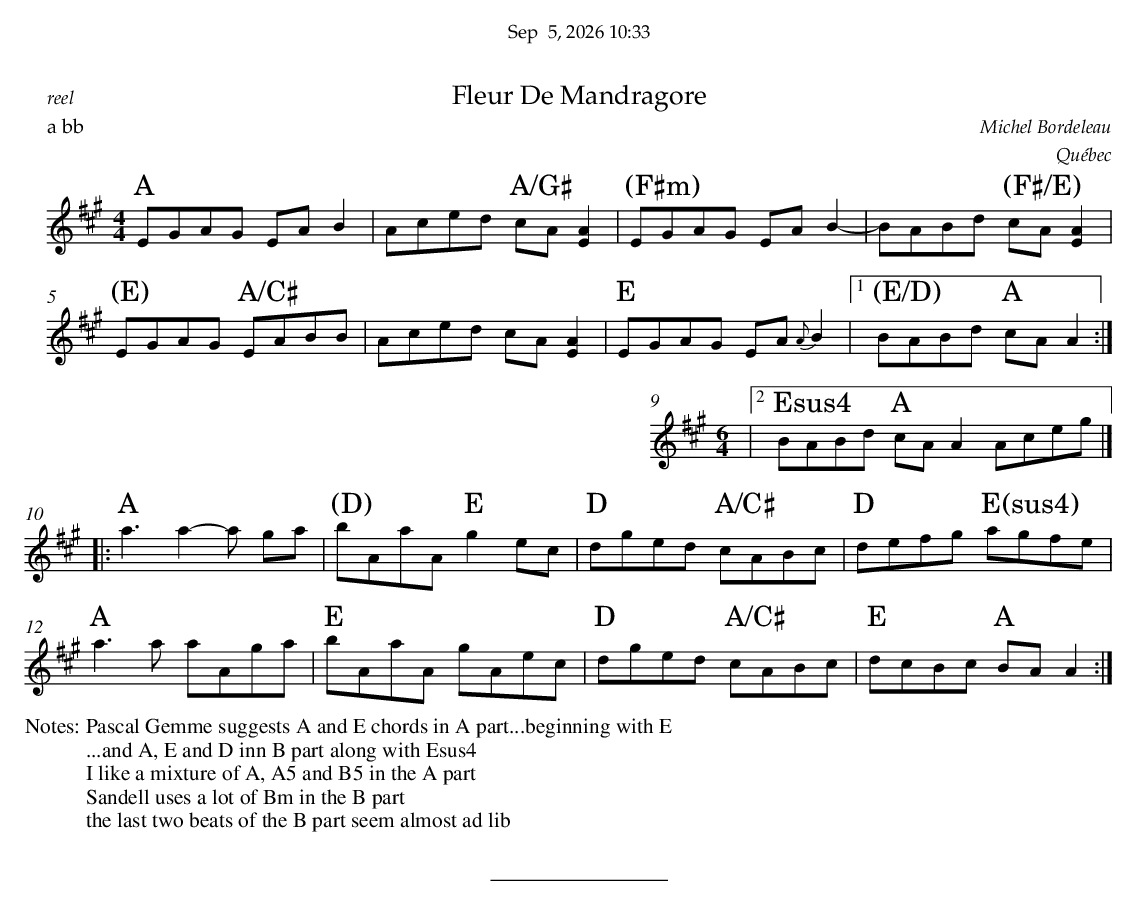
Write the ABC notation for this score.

X:1
T:Fleur De Mandragore
C:Michel Bordeleau
O:Québec
P:a bb
M:4/4
L:1/8
K:Amaj
"A" EGAG EA B2|Aced "A/G#" cA [AE]2 | "(F#m)" EGAG EA B2-|BABd "(F#/E)"cA [AE]2 |
"(E)"EGAG "A/C#" EABB|Aced cA [AE]2 | "E" EGAG EA {A}B2 |1 "(E/D)" BABd "A" cA A2:|
M:6/4
|2 "Esus4" BABd "A" cA A2 Aceg |]
|: "A" a3 a2-a ga| "(D)" bAaA "E" g2 ec| "D" dged "A/C#" cABc | "D" defg "E(sus4)"agfe |
"A" a3 a aAga | "E" bAaA gAec | "D" dged "A/C#" cABc| "E" dcBc "A" BA A2 :|
